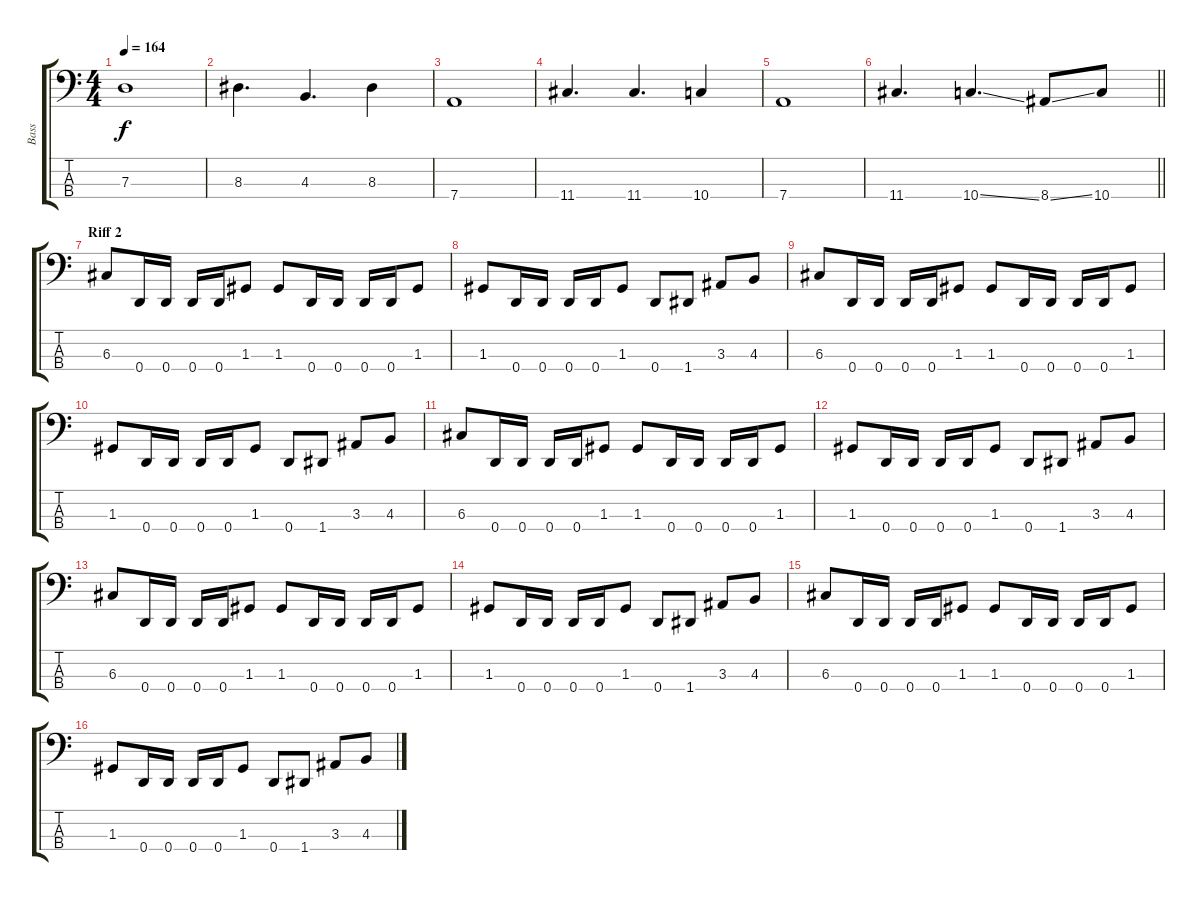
\track ("Bass" "Bass") {instrument electricbasspick}
\staff {score tabs}
\tuning (F2 C2 G1 D1) {hide}
\ts (4 4)
\tempo 164
\clef f4
\ks c
7.3.1{dy f} |
8.3.4{d} 4.3.4{d} 8.3.4 |
7.4.1 |
11.4.4{d} 11.4.4{d} 10.4.4 |
7.4.1 |
\barLineRight lightlight
11.4.4{d} 10.4{ss}.4{d} 8.4{ss}.8 10.4.8 |
\section ("" "Riff 2")
6.3.8 0.4.16 0.4.16 0.4.16 0.4.16 1.3.8 1.3.8 0.4.16 0.4.16 0.4.16 0.4.16 1.3.8 |
1.3.8 0.4.16 0.4.16 0.4.16 0.4.16 1.3.8 0.4.8 1.4.8 3.3.8 4.3.8 |
6.3.8 0.4.16 0.4.16 0.4.16 0.4.16 1.3.8 1.3.8 0.4.16 0.4.16 0.4.16 0.4.16 1.3.8 |
1.3.8 0.4.16 0.4.16 0.4.16 0.4.16 1.3.8 0.4.8 1.4.8 3.3.8 4.3.8 |
6.3.8 0.4.16 0.4.16 0.4.16 0.4.16 1.3.8 1.3.8 0.4.16 0.4.16 0.4.16 0.4.16 1.3.8 |
1.3.8 0.4.16 0.4.16 0.4.16 0.4.16 1.3.8 0.4.8 1.4.8 3.3.8 4.3.8 |
6.3.8 0.4.16 0.4.16 0.4.16 0.4.16 1.3.8 1.3.8 0.4.16 0.4.16 0.4.16 0.4.16 1.3.8 |
1.3.8 0.4.16 0.4.16 0.4.16 0.4.16 1.3.8 0.4.8 1.4.8 3.3.8 4.3.8 |
6.3.8 0.4.16 0.4.16 0.4.16 0.4.16 1.3.8 1.3.8 0.4.16 0.4.16 0.4.16 0.4.16 1.3.8 |
1.3.8 0.4.16 0.4.16 0.4.16 0.4.16 1.3.8 0.4.8 1.4.8 3.3.8 4.3.8
